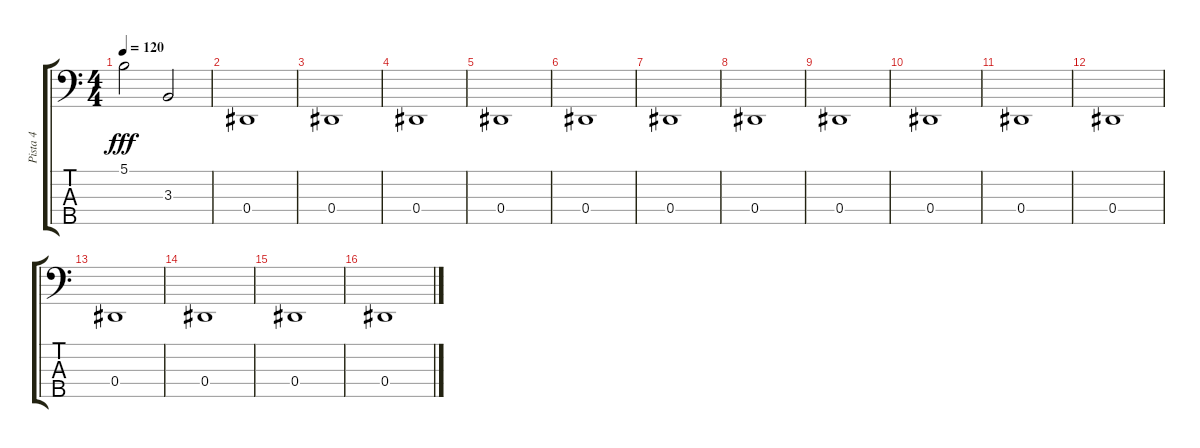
\track ("Pista 4" "Pista 4") {instrument electricbassfinger}
\staff {score tabs}
\tuning (Gb2 Db2 Ab1 Eb1 Bb0) {hide}
\ts (4 4)
\tempo 120
\clef f4
\ks c
5.1.2{dy fff} 3.3.2 |
0.4.1 |
0.4.1 |
0.4.1 |
0.4.1 |
0.4.1 |
0.4.1 |
0.4.1 |
0.4.1 |
0.4.1 |
0.4.1 |
0.4.1 |
0.4.1 |
0.4.1 |
0.4.1 |
0.4.1
